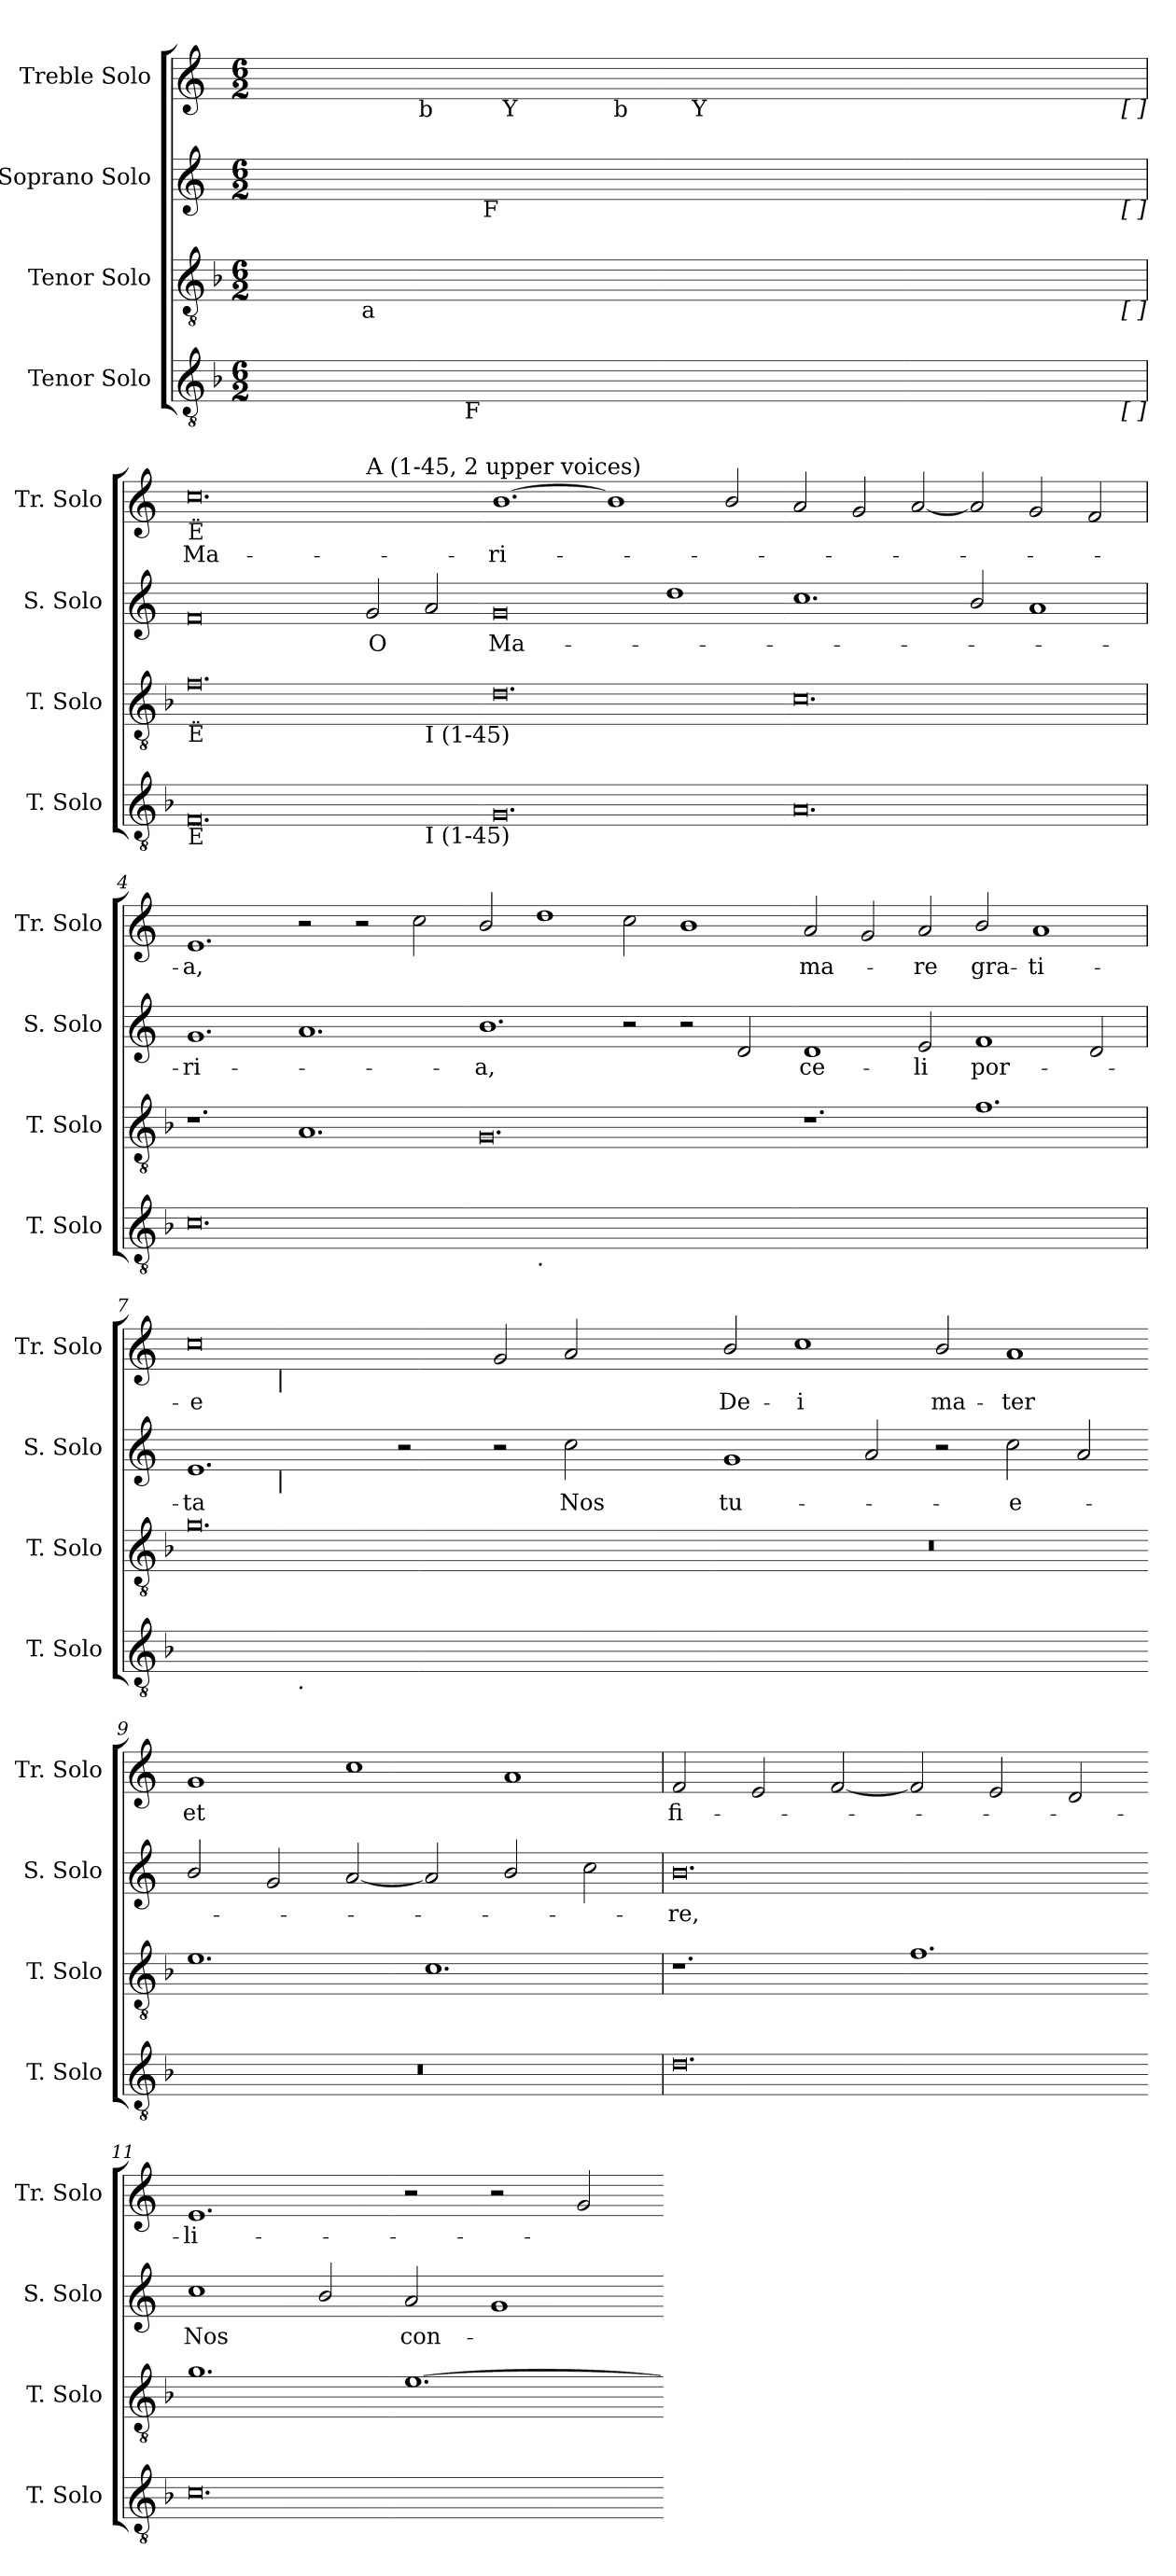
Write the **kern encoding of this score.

**kern	**kern	**kern	**text	**kern	**text
*part4	*part3	*part2	*part2	*part1	*part1
*staff4	*staff3	*staff2	*staff2	*staff1	*staff1
*I"Tenor Solo	*I"Tenor Solo	*I"Soprano Solo	*	*I"Treble Solo	*
*I'T. Solo	*I'T. Solo	*I'S. Solo	*	*I'Tr. Solo	*
!!LO:PB:g=z
*clefGv2	*clefGv2	*clefG2	*	*clefG2	*
*ITrd7c12	*ITrd7c12	*	*	*	*
*k[b-]	*k[b-]	*k[]	*	*k[]	*
*F:	*F:	*C:	*	*C:	*
*M6/2	*M6/2	*M6/2	*	*M6/2	*
=1	=1	=1	=1	=1	=1
!	!	!	!	!LO:TX:b:t=F	!
!	!	!	!	!LO:TX:b:t=F	!
!	!	!	!	!LO:TX:b:t=Y	!
!	!	!LO:TX:b:t=F	!	!	!
!	!	!LO:TX:b:t=7	!	!	!
!	!	!LO:TX:b:t=Y	!	!	!
!	!	!LO:TX:b:t=Y	!	!	!
!	!LO:TX:b:t=Contratenor	!	!	!	!
!	!LO:TX:b:t=F	!	!	!	!
!	!LO:TX:b:t=g	!	!	!	!
!	!LO:TX:b:t=7	!	!	!	!
!	!LO:TX:b:t=7	!	!	!	!
!	!LO:TX:b:t=Í	!	!	!	!
!LO:TX:b:t=Tenor	!	!	!	!	!
!LO:TX:b:t=F	!	!	!	!	!
!LO:TX:b:t=F	!	!	!	!	!
!LO:TX:b:t=F	!	!	!	!	!
!LO:TX:b:t=F	!	!	!	!	!
!LO:TX:b:t=F	!	!	!	!	!
!LO:TX:b:t=Í	!	!	!	!	!
!LO:N:vis=1	!LO:N:vis=1	!LO:N:vis=1	!	!LO:N:vis=1	!
*^	*^	*^	*	*^	*
*	*	*	*^	*	*^	*	*	*^	*
*	*	*	*	*	*	*	*	*	*	*	*^	*
*	*	*	*	*	*	*	*	*	*	*	*	*^	*
0.ryy	2ryy	0.ryy	2ryy	1ryy	0.ryy	2ryy	1ryy	.	0.ryy	2ryy	2ryy	1ryy	1ryy	.
.	4ryy	.	16ryy	.	.	4ryy	.	.	.	4ryy	4ryy	.	.	.
.	.	.	256.ryy	.	.	.	.	.	.	.	.	.	.	.
!	!	!	!LO:TX:b:t=a	!	!	!	!	!	!	!	!	!	!	!
.	.	.	1ryy	.	.	.	.	.	.	.	.	.	.	.
.	8ryy	.	.	.	.	8ryy	.	.	.	64ryy	8ryy	.	.	.
.	.	.	.	.	.	.	.	.	.	256..ryy	.	.	.	.
!	!	!	!	!	!	!	!	!	!	!LO:TX:b:t=b	!	!	!	!
.	.	.	.	.	.	.	.	.	.	1ryy	.	.	.	.
.	32ryy	.	.	.	.	16ryy	.	.	.	.	16ryy	.	.	.
.	512.ryy	.	.	.	.	.	.	.	.	.	.	.	.	.
!	!LO:TX:b:t=F	!	!	!	!	!	!	!	!	!	!	!	!	!
.	1ryy	.	.	.	.	.	.	.	.	.	.	.	.	.
.	.	.	.	.	.	256.ryy	.	.	.	.	32ryy	.	.	.
!	!	!	!	!	!	!LO:TX:b:t=F	!	!	!	!	!	!	!	!
.	.	.	.	.	.	1ryy	.	.	.	.	.	.	.	.
.	.	.	.	.	.	.	.	.	.	.	128ryy	.	.	.
.	.	.	.	.	.	.	.	.	.	.	1024ryy	.	.	.
!	!	!	!	!	!	!	!	!	!	!	!LO:TX:b:t=Y	!	!	!
.	.	.	.	.	.	.	.	.	.	.	1ryy	.	.	.
.	.	.	.	1ryy	.	.	1ryy	.	.	.	.	4ryy	2ryy	.
.	.	.	.	.	.	.	.	.	.	.	.	16ryy	.	.
.	.	.	.	.	.	.	.	.	.	.	.	32ryy	.	.
.	.	.	.	.	.	.	.	.	.	.	.	64ryy	.	.
.	.	.	.	.	.	.	.	.	.	.	.	256ryy	.	.
!	!	!	!	!	!	!	!	!	!	!	!	!LO:TX:b:t=b	!	!
.	.	.	.	.	.	.	.	.	.	.	.	1ryy	.	.
.	.	.	.	.	.	.	.	.	.	.	.	.	8ryy	.
.	.	.	1ryy	.	.	.	.	.	.	.	.	.	.	.
!	!	!	!	!	!	!	!	!	!	!	!	!	!LO:TX:b:t=Y	!
.	.	.	.	.	.	.	.	.	.	.	.	.	1ryy	.
.	.	.	.	.	.	.	.	.	.	1ryy	.	.	.	.
.	1ryy	.	.	.	.	.	.	.	.	.	.	.	.	.
.	.	.	.	.	.	1ryy	.	.	.	.	.	.	.	.
.	.	.	.	.	.	.	.	.	.	.	1ryy	.	.	.
.	.	.	.	2ryy	.	.	2ryy	.	.	.	.	.	.	.
.	.	.	.	.	.	.	.	.	.	.	.	2ryy	.	.
.	.	.	.	4ryy	.	.	4ryy	.	.	.	.	.	.	.
.	.	.	4ryy	.	.	.	.	.	.	.	.	.	.	.
.	.	.	.	.	.	.	.	.	.	.	.	.	4.ryy	.
.	.	.	.	8ryy	.	.	8ryy	.	.	.	.	.	.	.
.	.	.	.	.	.	.	.	.	.	8ryy	.	.	.	.
.	.	.	8ryy	.	.	.	.	.	.	.	.	.	.	.
.	.	.	.	.	.	.	.	.	.	.	.	8ryy	.	.
.	.	.	.	16ryy	.	.	16ryy	.	.	.	.	.	.	.
.	.	.	.	.	.	.	.	.	.	16ryy	.	.	.	.
.	16ryy	.	.	.	.	.	.	.	.	.	.	.	.	.
.	.	.	.	32ryy	.	.	32ryy	.	.	.	.	.	.	.
.	.	.	32ryy	.	.	32ryy	.	.	.	.	.	.	.	.
.	.	.	.	.	.	.	.	.	.	32ryy	.	.	.	.
.	.	.	.	64ryy	.	.	64ryy	.	.	.	.	.	.	.
.	64ryy	.	.	.	.	.	.	.	.	.	.	.	.	.
.	.	.	64ryy	.	.	64ryy	.	.	.	.	.	.	.	.
.	.	.	.	.	.	.	.	.	.	.	64ryy	.	.	.
.	.	.	.	128...ryy	.	.	128...ryy	.	.	.	.	.	.	.
.	128ryy	.	.	.	.	.	.	.	.	.	.	.	.	.
.	.	.	.	.	.	.	.	.	.	.	.	128.ryy	.	.
.	.	.	128ryy	.	.	128ryy	.	.	.	.	.	.	.	.
.	.	.	.	.	.	.	.	.	.	128ryy	.	.	.	.
.	.	.	.	.	.	.	.	.	.	.	256..ryy	.	.	.
.	256ryy	.	.	.	.	.	.	.	.	.	.	.	.	.
.	.	.	512ryy	.	.	512ryy	.	.	.	.	.	.	.	.
!	!	!	!	!	!	!	!	!	!	!LO:TX:b:t=[ ]	!	!	!	!
!	!	!	!	!	!	!	!LO:TX:b:t=[ ]	!	!	!	!	!	!	!
!	!	!	!	!LO:TX:b:t=[ ]	!	!	!	!	!	!	!	!	!	!
!	!LO:TX:b:t=[ ]	!	!	!	!	!	!	!	!	!	!	!	!	!
.	1024ryy	.	.	1024ryy	.	.	1024ryy	.	.	1024ryy	.	.	.	.
*	*	*v	*v	*v	*	*	*	*	*v	*v	*v	*v	*v	*
*	*	*	*v	*v	*v	*	*	*
=1	=1	=1	=1	=1	=1	=1
*	*	*^	*^	*	*^	*
*	*	*	*^	*	*^	*	*	*^	*
*	*	*	*	*	*	*	*	*	*	*	*^	*
*	*	*	*	*	*	*	*	*	*	*	*	*^	*
!	!	!	!	!	!	!	!	!	!LO:TX:b:t=Ë	!	!	!	!	!
!	!	!	!	!	!LO:TX:b:t=Ë	!	!	!	!	!	!	!	!	!
!	!	!LO:TX:b:t=Ë	!	!	!	!	!	!	!	!	!	!	!	!
!LO:TX:b:t=Ë	!	!	!	!	!	!	!	!	!	!	!	!	!	!
!	!	!	!	!	!	!	!	!	!	!	!	!	!	!LO:LY:b:color=#000000
*	*	*	*v	*v	*	*	*	*	*	*v	*v	*v	*v	*
*	*	*	*	*v	*v	*v	*	*	*	*
0.FFi	1ryy	0.Fi	1ryy	0fi	.	0.cci	0ryy	Ma-
.	1.ryy	.	1.ryy	.	.	.	.	.
!	!	!	!	!	!	!	!LO:TX:a:t=A (1-45, 2 upper voices)	!
!	!	!	!	!	!LO:LY:b:color=#000000	!	!	!
.	.	.	.	2gi/	O	.	1ryy	.
!	!	!	!LO:TX:b:t=I (1-45)	!	!	!	!	!
!	!LO:TX:b:t=I (1-45)	!	!	!	!	!	!	!
.	2ryy	.	2ryy	2ai/	.	.	.	.
*v	*v	*	*	*	*	*v	*v	*
*	*v	*v	*	*	*	*
=2-	=2-	=2-	=2-	=2-	=2-
*^	*^	*	*	*^	*
!	!	!	!	!	!LO:LY:b:color=#000000	!	!	!
*v	*v	*	*	*	*	*v	*v	*
*	*v	*v	*	*	*	*
*^	*^	*	*	*^	*
!	!	!	!	!	!	!	!	!LO:LY:b:color=#000000
*v	*v	*	*	*	*	*v	*v	*
*	*v	*v	*	*	*	*
0.GGi	0.Di	0gi	Ma-	[<1.bi	-ri-
.	.	.	.	1bi]	.
.	.	1ddi	.	.	.
.	.	.	.	2bi/	.
=3-	=3-	=3-	=3-	=3-	=3-
0.AAi	0.Ci	1.cci	.	2ai/	.
.	.	.	.	2gi/	.
.	.	.	.	[<2ai/	.
.	.	2bi/	.	2ai/]	.
.	.	1ai	.	2gi/	.
.	.	.	.	2fi/	.
=4	=4	=4	=4	=4	=4
!	!	!	!LO:LY:b:color=#000000	!	!
!	!	!	!	!	!LO:LY:b:color=#000000
0.Ci	1.r	1.gi	-ri-	1.ei	-a,
.	1.AAi	1.ai	.	2r	.
.	.	.	.	2r	.
.	.	.	.	2cci\	.
=5-	=5-	=5-	=5-	=5-	=5-
!	!	!	!LO:LY:b:color=#000000	!	!
*^	*	*	*	*	*
[>0.Diyy	2ryy	0.GGi	1.bi	-a,	2bi/	.
!	!LO:TX:b:i:t=.	!	!	!	!	!
.	1ryy	.	.	.	1ddi	.
.	1.ryy	.	2r	.	2cci\	.
.	.	.	2r	.	1bi	.
.	.	.	2di/	.	.	.
*v	*v	*	*	*	*	*
=6-	=6-	=6-	=6-	=6-	=6-
*^	*	*	*	*	*
!	!	!	!	!LO:LY:b:color=#000000	!	!
*v	*v	*	*	*	*	*
*^	*	*	*	*	*
!	!	!	!	!	!	!LO:LY:b:color=#000000
*v	*v	*	*	*	*	*
0.Diyy]	1.r	1di	ce-	2ai/	ma-
.	.	.	.	2gi/	.
!	!	!	!LO:LY:b:color=#000000	!	!
!	!	!	!	!	!LO:LY:b:color=#000000
.	.	2ei/	-li	2ai/	-re
!	!	!	!LO:LY:b:color=#000000	!	!
!	!	!	!	!	!LO:LY:b:color=#000000
.	1.Fi	1fi	por-	2bi/	gra-
!	!	!	!	!	!LO:LY:b:color=#000000
.	.	.	.	1ai	-ti-
.	.	2di/	.	.	.
!!LO:LB:g=z
=7	=7	=7	=7	=7	=7
!	!	!	!LO:LY:b:color=#000000	!	!
!	!	!	!	!LO:TX:b:i:t=-	!
!	!	!	!	!	!LO:LY:b:color=#000000
*^	*	*^	*	*^	*
[>0.Ciyy	2ryy	0.Gi	1.ei	2ryy	-ta	0cci	2ryy	-e
.	16ryy	.	.	32..ryy	.	.	32..ryy	.
!	!	!	!	!	!	!	!LO:TX:b:i:t=|	!
!	!	!	!	!LO:TX:b:i:t=|	!	!	!	!
.	.	.	.	1ryy	.	.	1ryy	.
.	32ryy	.	.	.	.	.	.	.
.	512.ryy	.	.	.	.	.	.	.
!	!LO:TX:b:i:t=.	!	!	!	!	!	!	!
.	1ryy	.	.	.	.	.	.	.
.	.	.	2r	.	.	.	.	.
.	.	.	.	1ryy	.	.	1ryy	.
.	1ryy	.	.	.	.	.	.	.
.	.	.	2r	.	.	2gi/	.	.
!	!	!	!	!	!LO:LY:b:color=#000000	!	!	!
.	.	.	2cci\	.	Nos	2ai/	.	.
.	.	.	.	4ryy	.	.	4ryy	.
.	4ryy	.	.	.	.	.	.	.
.	.	.	.	8ryy	.	.	8ryy	.
.	8ryy	.	.	.	.	.	.	.
.	.	.	.	16ryy	.	.	16ryy	.
.	64ryy	.	.	.	.	.	.	.
.	128ryy	.	.	.	.	.	.	.
.	.	.	.	128ryy	.	.	128ryy	.
.	256ryy	.	.	.	.	.	.	.
.	1024ryy	.	.	.	.	.	.	.
=8-	=8-	=8-	=8-	=8-	=8-	=8-	=8-	=8-
!	!	!LO:N:vis=1	!	!	!	!	!	!
*	*	*	*v	*v	*	*	*	*
*v	*v	*	*	*	*v	*v	*
*^	*	*^	*	*^	*
!	!	!	!	!	!LO:LY:b:color=#000000	!	!	!
*	*	*	*v	*v	*	*	*	*
*v	*v	*	*	*	*v	*v	*
*^	*	*^	*	*^	*
!	!	!	!	!	!	!	!	!LO:LY:b:color=#000000
*	*	*	*v	*v	*	*	*	*
*v	*v	*	*	*	*v	*v	*
0.Ciyy]	0.r	1gi	tu-	2bi/	De-
!	!	!	!	!	!LO:LY:b:color=#000000
.	.	.	.	1cci	-i
.	.	2ai/	.	.	.
!	!	!	!	!	!LO:LY:b:color=#000000
.	.	2r	.	2bi/	ma-
!	!	!	!LO:LY:b:color=#000000	!	!
!	!	!	!	!	!LO:LY:b:color=#000000
.	.	2cci\	-e-	1ai	-ter
.	.	2ai/	.	.	.
=9-	=9-	=9-	=9-	=9-	=9-
!LO:N:vis=1	!	!	!	!	!
!	!	!	!	!	!LO:LY:b:color=#000000
0.r	1.Ei	2bi/	.	1gi	et
.	.	2gi/	.	.	.
.	.	[<2ai/	.	1cci	.
.	1.Ci	2ai/]	.	.	.
.	.	2bi/	.	1ai	.
.	.	2cci\	.	.	.
=10	=10	=10	=10	=10	=10
!	!	!	!LO:LY:b:color=#000000	!	!
!	!	!	!	!	!LO:LY:b:color=#000000
0.Di	1.r	0.bi	-re,	2fi/	fi-
.	.	.	.	2ei/	.
.	.	.	.	[<2fi/	.
.	1.Fi	.	.	2fi/]	.
.	.	.	.	2ei/	.
.	.	.	.	2di/	.
=11-	=11-	=11-	=11-	=11-	=11-
!	!	!	!LO:LY:b:color=#000000	!	!
!	!	!	!	!	!LO:LY:b:color=#000000
0.Ci	1.Gi	1cci	Nos	1.ei	-li-
.	.	2bi/	.	.	.
!	!	!	!LO:LY:b:color=#000000	!	!
.	[>1.Ei	2ai/	con-	2r	.
.	.	1gi	.	2r	.
.	.	.	.	2gi/	.
=-	=-	=-	=-	=-	=-
*-	*-	*-	*-	*-	*-
